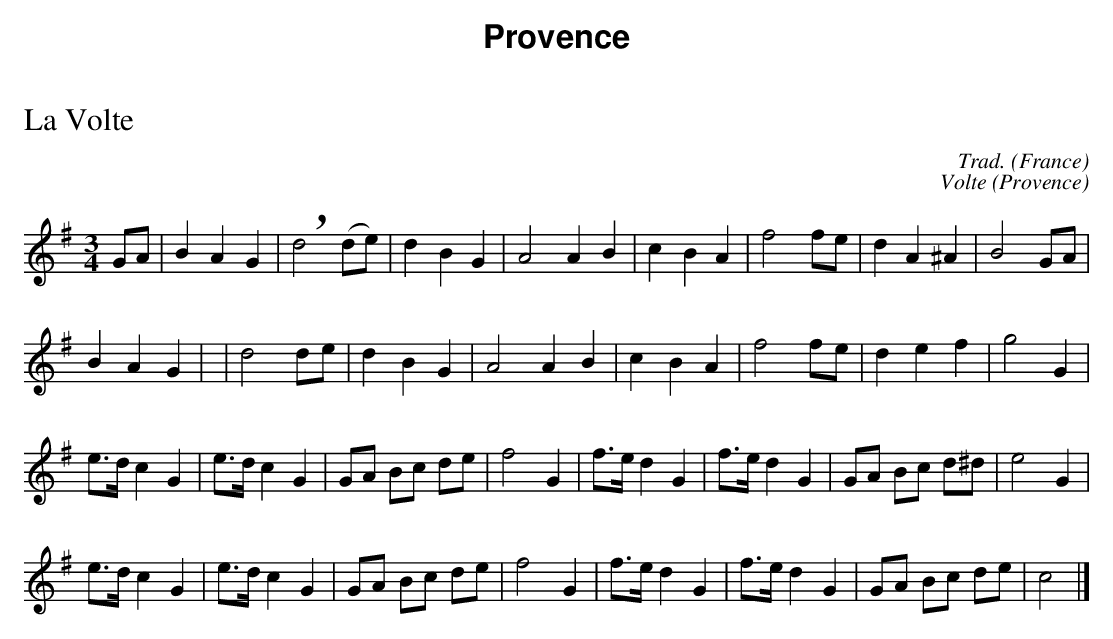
X:1
T:La Volte
O:France
C:Trad.
M:3/4
L:1/4
K:G
G/A/ | BAG | !breath!d2(d/e/) | dBG | A2 AB | cBA | f2 f/e/ | dA^A | B2 G/A/ |
BAG |  | d2d/e/ | dBG | A2 AB | cBA | f2 f/e/ | def | g2 G |
e/>d/cG | e/>d/cG | G/A/ B/c/ d/e/ | f2G | f/>e/ dG| f/>e/ dG| G/A/ B/c/ d/^d/ | e2G |
e/>d/cG | e/>d/cG | G/A/ B/c/ d/e/ | f2G | f/>e/ dG| f/>e/ dG| G/A/ B/c/ d/e/ | c2 |]
